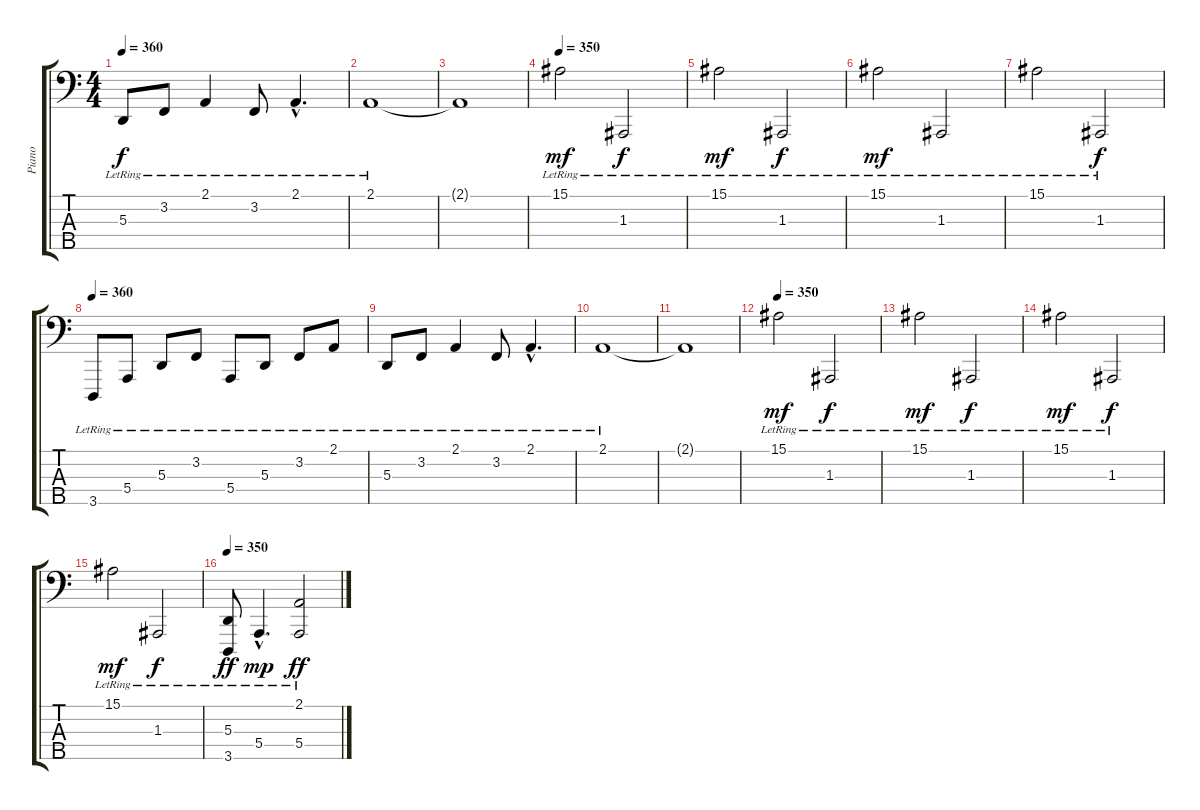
\track ("Piano" "Piano") {instrument acousticgrandpiano}
\staff {score tabs}
\tuning (G2 D2 A1 E1 B0) {hide}
\ts (4 4)
\tempo 360
\clef f4
\ks c
5.3{lr}.8{dy f} 3.2{lr}.8 2.1{lr}.4 3.2{lr}.8 2.1{hac lr}.4{d} |
2.1{lr}.1 |
2.1{t}.1 |
\tempo 350
15.1{lr}.2{dy mf} 1.3{lr}.2{dy f} |
15.1{lr}.2{dy mf} 1.3{lr}.2{dy f} |
15.1{lr}.2{dy mf} 1.3{lr}.2 |
15.1{lr}.2 1.3{lr}.2{dy f} |
\tempo 360
3.5{lr}.8 5.4{lr}.8 5.3{lr}.8 3.2{lr}.8 5.4{lr}.8 5.3{lr}.8 3.2{lr}.8 2.1{lr}.8 |
5.3{lr}.8 3.2{lr}.8 2.1{lr}.4 3.2{lr}.8 2.1{hac lr}.4{d} |
2.1{lr}.1 |
2.1{t}.1 |
\tempo 350
15.1{lr}.2{dy mf} 1.3{lr}.2{dy f} |
15.1{lr}.2{dy mf} 1.3{lr}.2{dy f} |
15.1{lr}.2{dy mf} 1.3{lr}.2{dy f} |
15.1{lr}.2{dy mf} 1.3{lr}.2{dy f} |
\tempo 350
(5.3{lr} 3.5{lr}).8{dy ff} 5.4{hac lr}.4{d dy mp} (2.1{lr} 5.4{lr}).2{dy ff}
